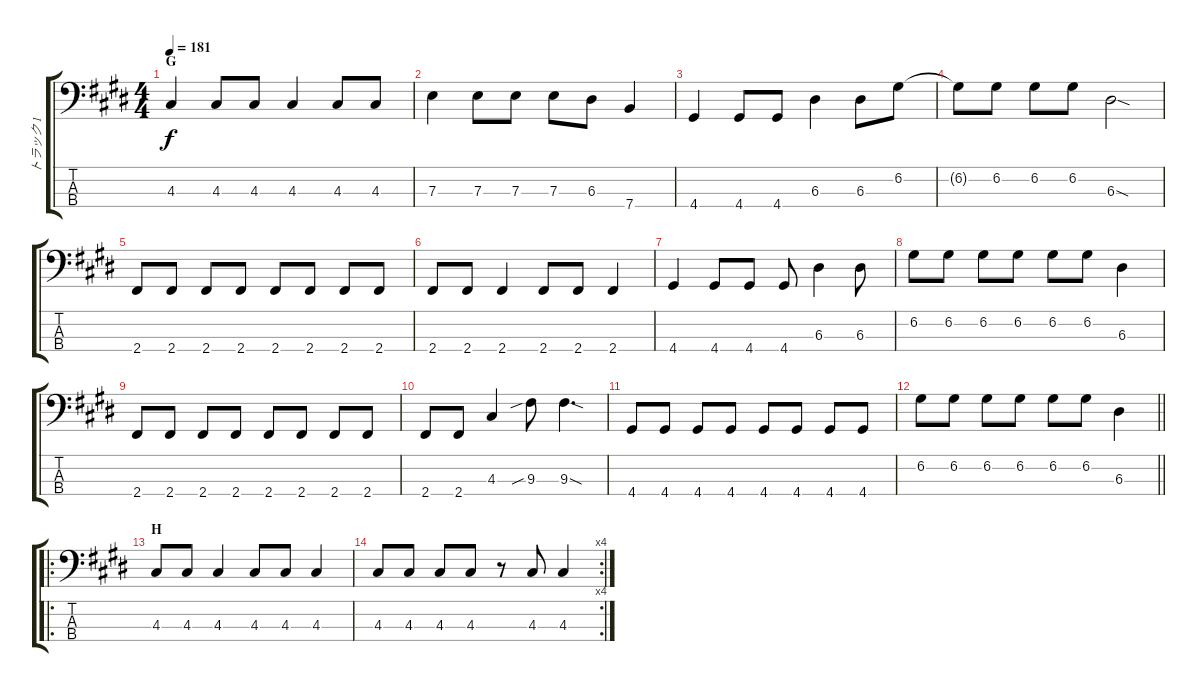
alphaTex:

\track ("トラック 1" "トラック 1") {instrument electricbasspick}
\staff {score tabs}
\tuning (G2 D2 A1 E1) {hide}
\ts (4 4)
\section ("" "G")
\tempo 181
\clef f4
\ks c#minor
4.3.4{dy f} 4.3.8 4.3.8 4.3.4 4.3.8 4.3.8 |
7.3.4 7.3.8 7.3.8 7.3.8 6.3.8 7.4.4 |
4.4.4 4.4.8 4.4.8 6.3.4 6.3.8 6.2.8 |
6.2{t}.8 6.2.8 6.2.8 6.2.8 6.3{sod}.2 |
2.4.8 2.4.8 2.4.8 2.4.8 2.4.8 2.4.8 2.4.8 2.4.8 |
2.4.8 2.4.8 2.4.4 2.4.8 2.4.8 2.4.4 |
4.4.4 4.4.8 4.4.8 4.4.8 6.3.4 6.3.8 |
6.2.8 6.2.8 6.2.8 6.2.8 6.2.8 6.2.8 6.3.4 |
2.4.8 2.4.8 2.4.8 2.4.8 2.4.8 2.4.8 2.4.8 2.4.8 |
2.4.8 2.4.8 4.3.4 9.3{sib}.8 9.3{sod}.4{d} |
4.4.8 4.4.8 4.4.8 4.4.8 4.4.8 4.4.8 4.4.8 4.4.8 |
\barLineRight lightlight
6.2.8 6.2.8 6.2.8 6.2.8 6.2.8 6.2.8 6.3.4 |
\ro
\section ("" "H")
4.3.8 4.3.8 4.3.4 4.3.8 4.3.8 4.3.4 |
\rc 4
4.3.8 4.3.8 4.3.8 4.3.8 r.8 4.3.8 4.3.4
